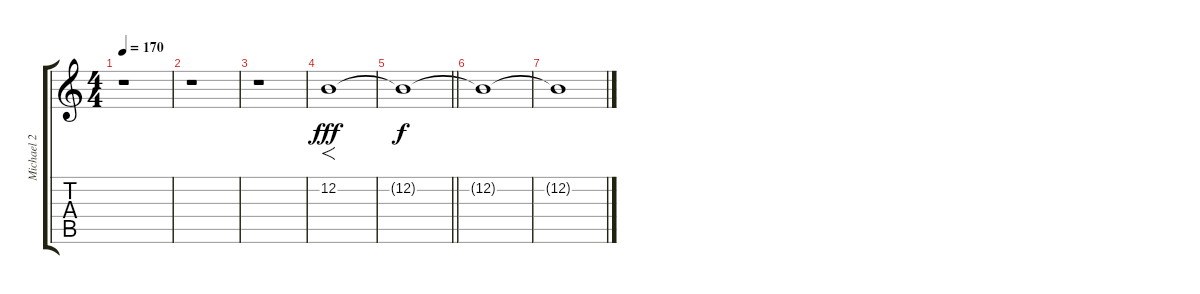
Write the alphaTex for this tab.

\track ("Michael 2" "Michael 2") {instrument stringensemble1}
\staff {score tabs}
\tuning (E4 B3 G3 D3 A2 E2) {hide}
\ts (4 4)
\tempo 170
\clef g2
\ks c
r.1{dy f} |
r.1 |
r.1 |
12.2.1{f dy fff volume 12 instrument stringensemble1} |
\barLineRight lightlight
12.2{t}.1{dy f} |
12.2{t}.1 |
12.2{t}.1
